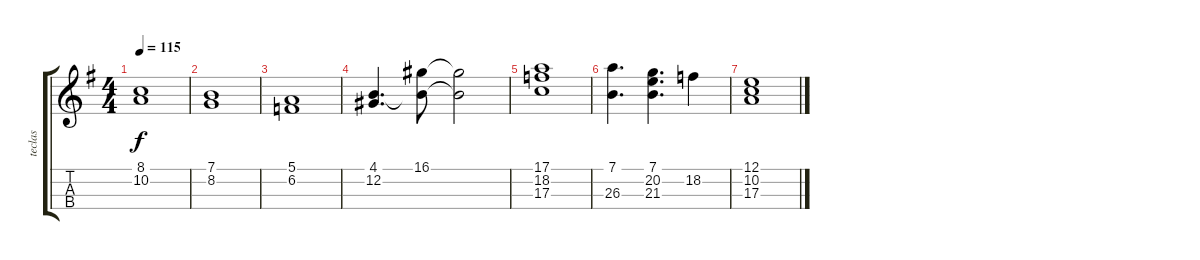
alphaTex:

\track ("teclas" "teclas") {instrument rockorgan}
\staff {score tabs}
\tuning (E4 B3 G3 D3) {hide}
\ts (4 4)
\tempo 115
\clef g2
\ks g
(8.1 10.2).1{dy f} |
(7.1 8.2).1 |
(5.1 6.2).1 |
(4.1 12.2).4{d} (16.1 12.2{t}).8 (16.1{t} 12.2{t}).2 |
(17.1 18.2 17.3).1 |
(7.1 26.3).4{d} (7.1 20.2 21.3).4{d} 18.2.4 |
(12.1 10.2 17.3).1
